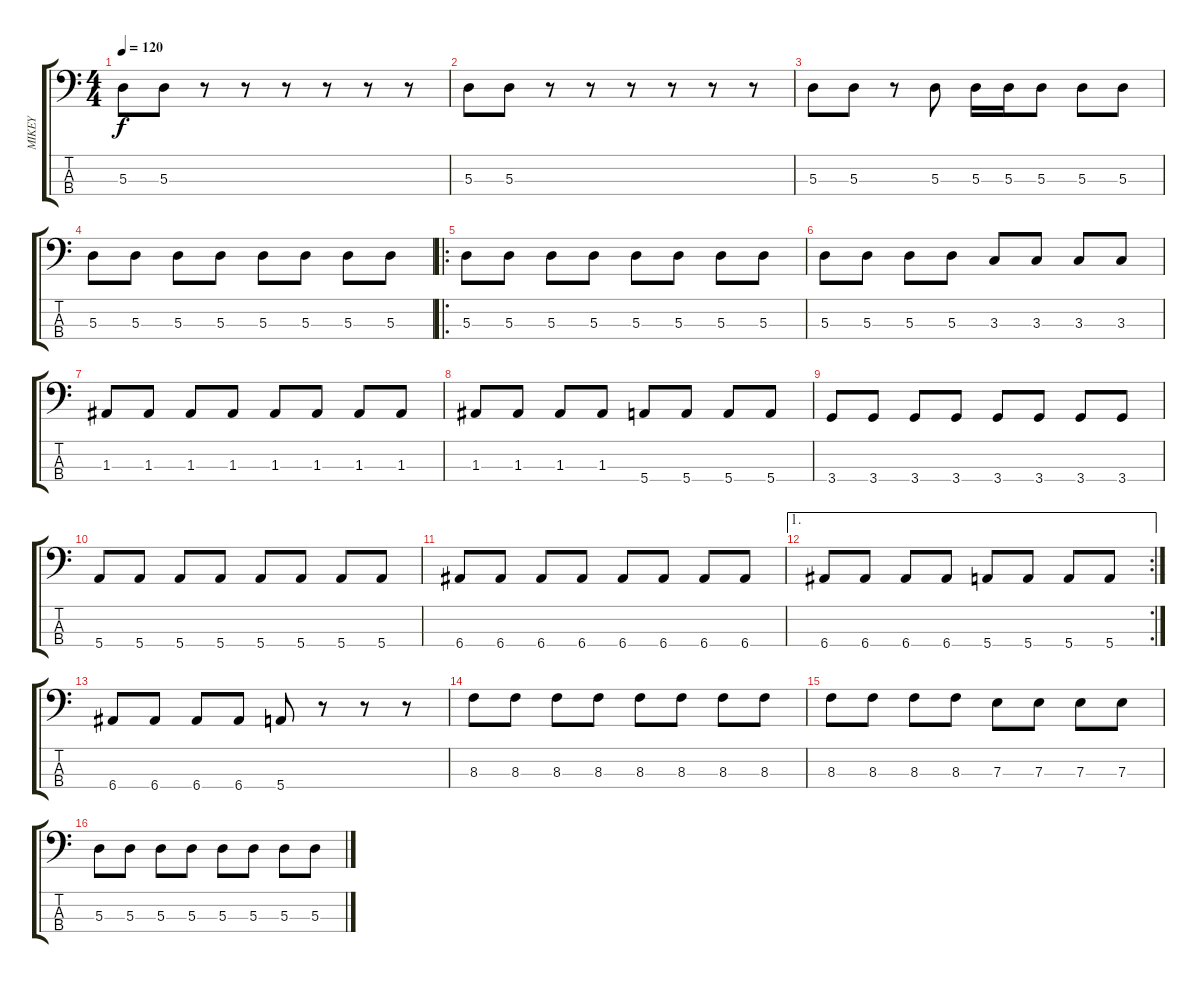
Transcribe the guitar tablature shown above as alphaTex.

\track ("MIKEY" "MIKEY") {instrument electricbasspick}
\staff {score tabs}
\tuning (G2 D2 A1 E1) {hide}
\ts (4 4)
\tempo 120
\clef f4
\ks c
5.3.8{dy f} 5.3.8 r.8 r.8 r.8 r.8 r.8 r.8 |
5.3.8 5.3.8 r.8 r.8 r.8 r.8 r.8 r.8 |
5.3.8 5.3.8 r.8 5.3.8 5.3.16 5.3.16 5.3.8 5.3.8 5.3.8 |
5.3.8 5.3.8 5.3.8 5.3.8 5.3.8 5.3.8 5.3.8 5.3.8 |
\ro
5.3.8 5.3.8 5.3.8 5.3.8 5.3.8 5.3.8 5.3.8 5.3.8 |
5.3.8 5.3.8 5.3.8 5.3.8 3.3.8 3.3.8 3.3.8 3.3.8 |
1.3.8 1.3.8 1.3.8 1.3.8 1.3.8 1.3.8 1.3.8 1.3.8 |
1.3.8 1.3.8 1.3.8 1.3.8 5.4.8 5.4.8 5.4.8 5.4.8 |
3.4.8 3.4.8 3.4.8 3.4.8 3.4.8 3.4.8 3.4.8 3.4.8 |
5.4.8 5.4.8 5.4.8 5.4.8 5.4.8 5.4.8 5.4.8 5.4.8 |
6.4.8 6.4.8 6.4.8 6.4.8 6.4.8 6.4.8 6.4.8 6.4.8 |
\ae 1
\rc 2
6.4.8 6.4.8 6.4.8 6.4.8 5.4.8 5.4.8 5.4.8 5.4.8 |
6.4.8 6.4.8 6.4.8 6.4.8 5.4.8 r.8 r.8 r.8 |
8.3.8 8.3.8 8.3.8 8.3.8 8.3.8 8.3.8 8.3.8 8.3.8 |
8.3.8 8.3.8 8.3.8 8.3.8 7.3.8 7.3.8 7.3.8 7.3.8 |
5.3.8 5.3.8 5.3.8 5.3.8 5.3.8 5.3.8 5.3.8 5.3.8
